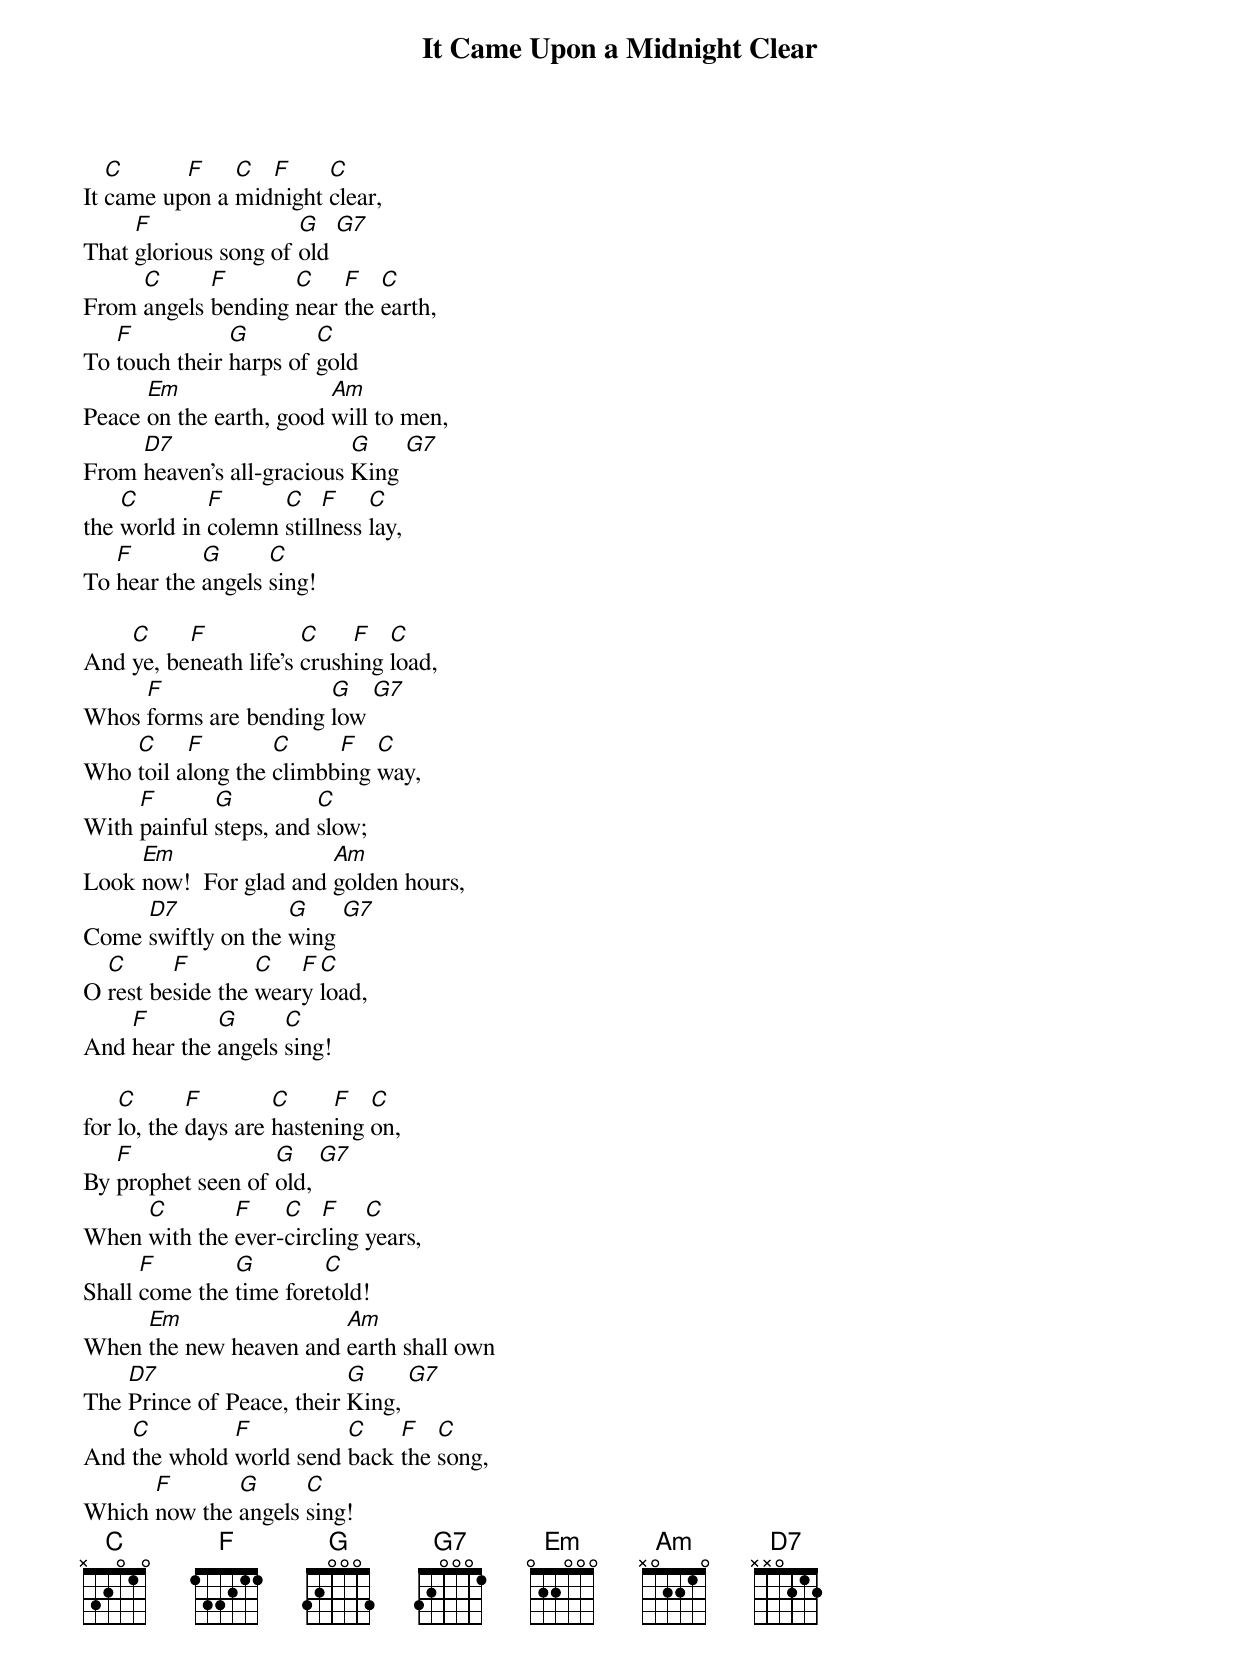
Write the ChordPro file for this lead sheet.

{Title: It Came Upon a Midnight Clear}

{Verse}
It [C]came up[F]on a [C]mid[F]night [C]clear,
That [F]glorious song of [G]old [G7]
From [C]angels [F]bending [C]near [F]the [C]earth,
To [F]touch their [G]harps of [C]gold
Peace [Em]on the earth, good [Am]will to men,
From [D7]heaven's all-gracious [G]King [G7]
the [C]world in [F]colemn [C]still[F]ness [C]lay,
To [F]hear the [G]angels [C]sing!

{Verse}
And [C]ye, be[F]neath life's [C]crush[F]ing [C]load,
Whos [F]forms are bending [G]low [G7]
Who [C]toil a[F]long the [C]climbb[F]ing [C]way,
With [F]painful [G]steps, and [C]slow;
Look [Em]now!  For glad and [Am]golden hours,
Come [D7]swiftly on the [G]wing [G7]
O [C]rest be[F]side the [C]wear[F]y [C]load,
And [F]hear the [G]angels [C]sing!

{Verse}
for [C]lo, the [F]days are [C]hasten[F]ing [C]on,
By [F]prophet seen of [G]old, [G7]
When [C]with the [F]ever-[C]circ[F]ling [C]years,
Shall [F]come the [G]time fore[C]told!
When [Em]the new heaven and [Am]earth shall own
The [D7]Prince of Peace, their [G]King, [G7]
And [C]the whold [F]world send [C]back [F]the [C]song,
Which [F]now the [G]angels [C]sing!
